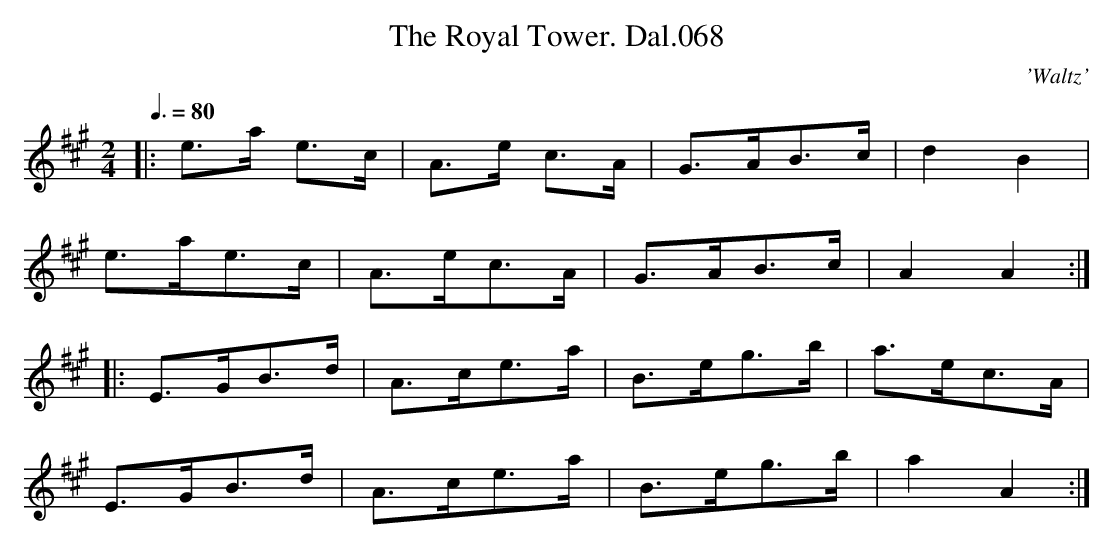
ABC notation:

X:1
T:Royal Tower. Dal.068, The
C:'Waltz'
M:2/4
L:1/8
Q:3/8=80
K:Amaj
|: e>a e>c | A>e c>A | G>AB>c | d2 B2 |
e>ae>c | A>ec>A | G>AB>c | A2 A2 :|
|: E>GB>d | A>ce>a | B>eg>b | a>ec>A |
E>GB>d | A>ce>a | B>eg>b | a2 A2 :|
